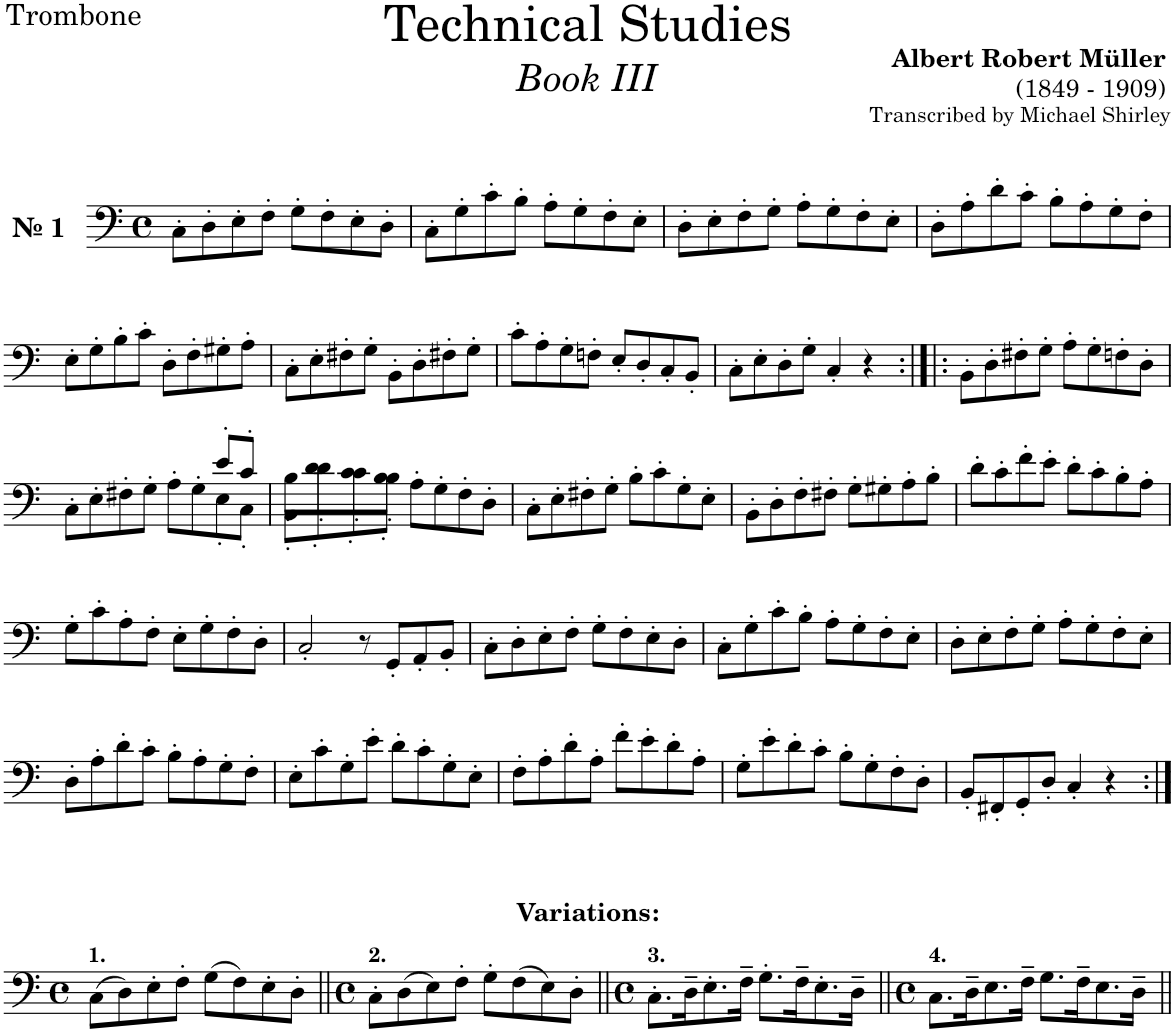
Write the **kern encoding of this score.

**kern
*part1
*staff1
*I"Trombone
*I'Tbn.
*clefF4
*k[]
*M4/4
*met(c)
=1
!LO:TX:a:B:t=№ 1
8C'\L
8D'\
8E'\
8F'\J
8G'\L
8F'\
8E'\
8D'\J
=2
8C'\L
8G'\
8c'\
8B'\J
8A'\L
8G'\
8F'\
8E'\J
=3
8D'\L
8E'\
8F'\
8G'\J
8A'\L
8G'\
8F'\
8E'\J
=4
8D'\L
8A'\
8d'\
8c'\J
8B'\L
8A'\
8G'\
8F'\J
!!LO:LB:g=z
=5
8E'\L
8G'\
8B'\
8c'\J
8D'\L
8F'\
8G#X'\
8A'\J
=6
8C'\L
8E'\
8F#X'\
8G'\J
8BB'\L
8D'\
8F#X'\
8G'\J
=7
8c'\L
8A'\
8G'\
8Fn'\J
8E'/L
8D'/
8C'/
8BB'/J
=8
8C'\L
8E'\
8D'\
8G'\J
4C'/
4r
=9:|!|:
8BB'\L
8D'\
8F#X'\
8G'\J
8A'\L
8G'\
8Fn'\
8D'\J
!!LO:LB:g=z
=10
*^
8C'\L	2.ryy
8E'\	.
8F#X'\	.
8G'\J	.
8A'\L	.
8G'\	.
8E'\	8e'/L
8C'\J	8c'/J
=11	=11
8BB'\L	8B'\L
8d'\	8d'\
8c'\	8c'\
8B'\J	8B'\J
8A'\L	2ryy
8G'\	.
8F'\	.
8D'\J	.
*v	*v
=12
8C'\L
8E'\
8F#X'\
8G'\J
8B'\L
8c'\
8G'\
8E'\J
=13
8BB'\L
8D'\
8F'\
8F#X'\J
8G'\L
8G#X'\
8A'\
8B'\J
=14
8d'\L
8c'\
8f'\
8e'\J
8d'\L
8c'\
8B'\
8A'\J
!!LO:LB:g=z
=15
8G'\L
8c'\
8A'\
8F'\J
8E'\L
8G'\
8F'\
8D'\J
=16
2C'/
8r
8GG'/L
8AA'/
8BB'/J
=17
8C'\L
8D'\
8E'\
8F'\J
8G'\L
8F'\
8E'\
8D'\J
=18
8C'\L
8G'\
8c'\
8B'\J
8A'\L
8G'\
8F'\
8E'\J
=19
8D'\L
8E'\
8F'\
8G'\J
8A'\L
8G'\
8F'\
8E'\J
!!LO:LB:g=z
=20
8D'\L
8A'\
8d'\
8c'\J
8B'\L
8A'\
8G'\
8F'\J
=21
8E'\L
8c'\
8G'\
8e'\J
8d'\L
8c'\
8G'\
8E'\J
=22
8F'\L
8A'\
8d'\
8A'\J
8f'\L
8e'\
8d'\
8A'\J
=23
8G'\L
8e'\
8d'\
8c'\J
8B'\L
8G'\
8F'\
8D'\J
=24
8BB'/L
8FF#X'/
8GG'/
8D'/J
4C'/
4r
!!LO:LB:g=z
=25:|!
*M4/4
*met(c)
!LO:TX:a:B:t=1.
(8C\L
8D\)
8E'\
8F'\J
(8G\L
8F\)
8E'\
8D'\J
=26||
*M4/4
*met(c)
!LO:TX:a:B:t=2.
8C'\L
(8D\
8E\)
8F'\J
8G'\L
(8F\
8E\)
8D'\J
=27||
*M4/4
*met(c)
!LO:TX:a:B:t=3.
8.C'\L
16D~\K
8.E'\
16F~\Jk
8.G'\L
16F~\K
8.E'\
16D~\Jk
=28||
*M4/4
*met(c)
!LO:TX:a:B:t=4.
8.C\L
16D~\K
8.E\
16F~\Jk
8.G\L
16F~\K
8.E\
16D~\Jk
=||
*-
